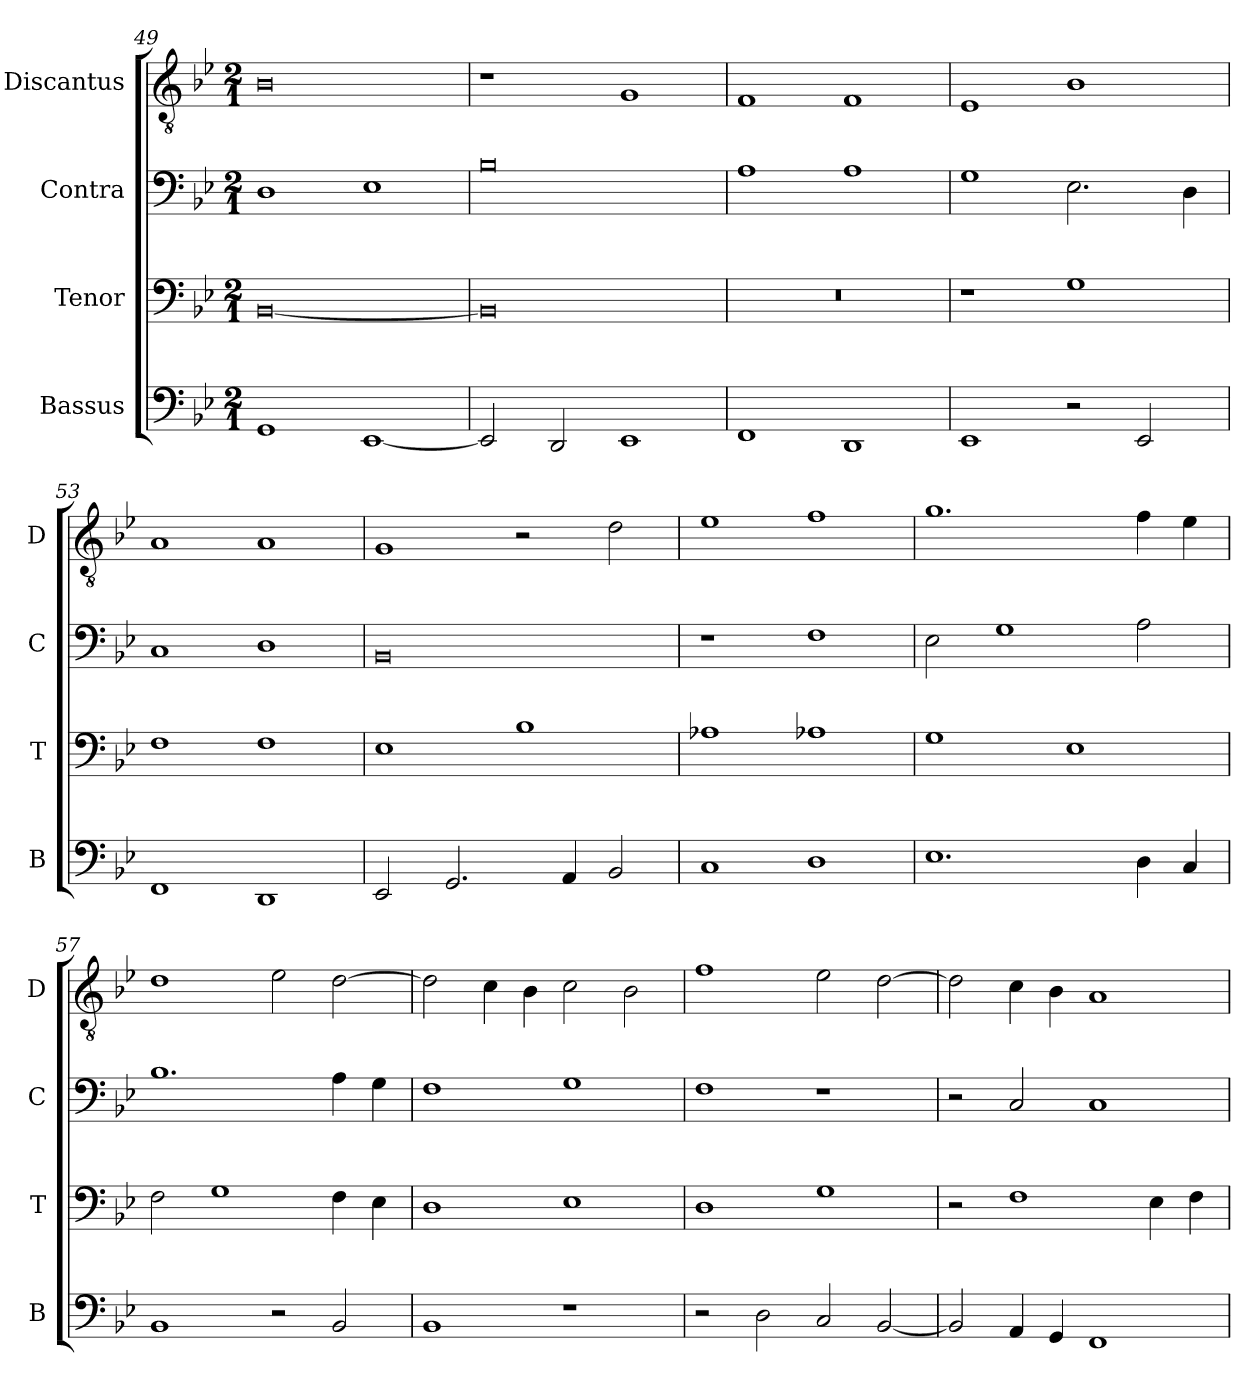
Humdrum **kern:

**kern	**kern	**kern	**kern
*part4	*part3	*part2	*part1
*staff4	*staff3	*staff2	*staff1
*I"Bassus	*I"Tenor	*I"Contra	*I"Discantus
*I'B	*I'T	*I'C	*I'D
*clefF4	*clefF4	*clefF4	*clefGv2
*k[b-e-]	*k[b-e-]	*k[b-e-]	*k[b-e-]
*M2/1	*M2/1	*M2/1	*M2/1
=49	=49	=49	=49
1GG	[0BB-	1D	0B-
[1EE-	.	1E-	.
=50	=50	=50	=50
2EE-/]	0BB-]	0B-	1r
2DD/	.	.	.
1EE-	.	.	1G
=51	=51	=51	=51
1FF	0r	1A	1F
1DD	.	1A	1F
=52	=52	=52	=52
1EE-	1r	1G	1E-
2r	1G	2.E-\	1B-
2EE-/	.	.	.
.	.	4D\	.
=53	=53	=53	=53
1FF	1F	1C	1A
1DD	1F	1D	1A
=54	=54	=54	=54
2EE-/	1E-	0BB-	1G
2.GG/	.	.	.
.	1B-	.	2r
4AA/	.	.	.
2BB-/	.	.	2d\
=55	=55	=55	=55
1C	1A-X	1r	1e-
1D	1A-X	1F	1f
=56	=56	=56	=56
1.E-	1G	2E-\	1.g
.	.	1G	.
.	1E-	.	.
4D\	.	2A\	4f\
4C/	.	.	4e-\
=57	=57	=57	=57
1BB-	2F\	1.B-	1d
.	1G	.	.
2r	.	.	2e-\
2BB-/	4F\	4A\	[2d\
.	4E-\	4G\	.
=58	=58	=58	=58
1BB-	1D	1F	2d\]
.	.	.	4c\
.	.	.	4B-\
1r	1E-	1G	2c\
.	.	.	2B-\
=59	=59	=59	=59
2r	1D	1F	1f
2D\	.	.	.
2C/	1G	1r	2e-\
[2BB-/	.	.	[2d\
=60	=60	=60	=60
2BB-/]	2r	2r	2d\]
4AA/	1F	2C/	4c\
4GG/	.	.	4B-\
1FF	.	1C	1A
.	4E-\	.	.
.	4F\	.	.
=	=	=	=
*-	*-	*-	*-
